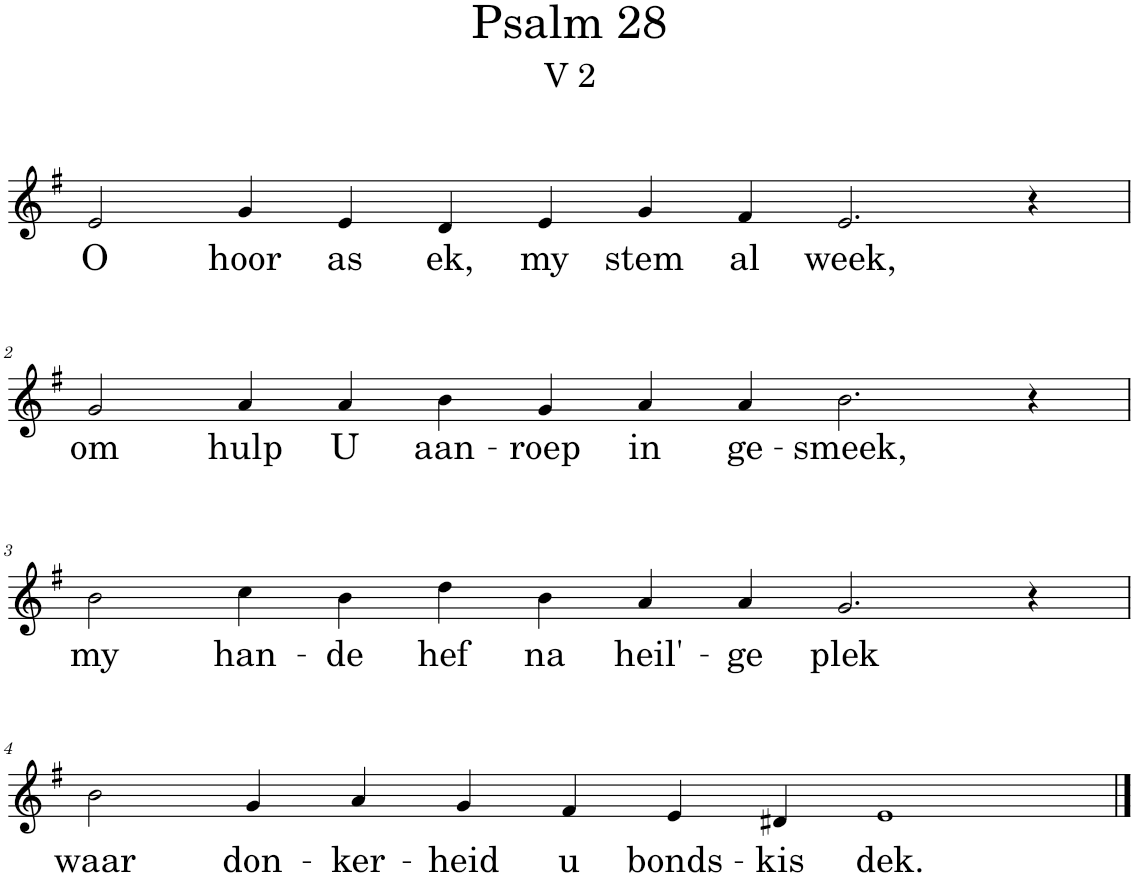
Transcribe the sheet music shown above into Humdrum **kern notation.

**kern	**text
*part1	*part1
*staff1	*staff1
*I"Pipe Organ	*
*I'Org.	*
*clefG2	*
*k[f#]	*
*M12/4	*
=1	=1
!	!LO:LY:b
2e/	O
!	!LO:LY:b
4g/	hoor
!	!LO:LY:b
4e/	as
!	!LO:LY:b
4d/	ek,
!	!LO:LY:b
4e/	my
!	!LO:LY:b
4g/	stem
!	!LO:LY:b
4f#/	al
!	!LO:LY:b
2.e/	week,
4r	.
!!LO:LB:g=z
=2	=2
!	!LO:LY:b
2g/	om
!	!LO:LY:b
4a/	hulp
!	!LO:LY:b
4a/	U
!	!LO:LY:b
4b\	aan-
!	!LO:LY:b
4g/	-roep
!	!LO:LY:b
4a/	in
!	!LO:LY:b
4a/	ge-
!	!LO:LY:b
2.b\	-smeek,
4r	.
!!LO:LB:g=z
=3	=3
!	!LO:LY:b
2b\	my
!	!LO:LY:b
4cc\	han-
!	!LO:LY:b
4b\	-de
!	!LO:LY:b
4dd\	hef
!	!LO:LY:b
4b\	na
!	!LO:LY:b
4a/	heil'-
!	!LO:LY:b
4a/	-ge
!	!LO:LY:b
2.g/	plek
4r	.
!!LO:LB:g=z
=4	=4
!	!LO:LY:b
2b\	waar
!	!LO:LY:b
4g/	don-
!	!LO:LY:b
4a/	-ker-
!	!LO:LY:b
4g/	-heid
!	!LO:LY:b
4f#/	u
!	!LO:LY:b
4e/	bonds-
!	!LO:LY:b
4d#X/	-kis
!	!LO:LY:b
1e	dek.
==	==
*-	*-
